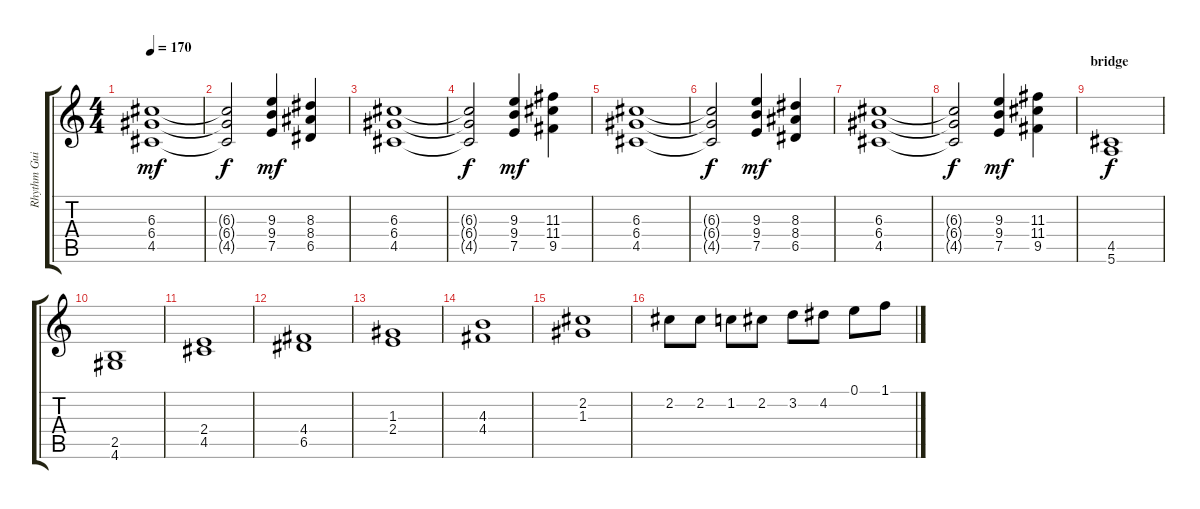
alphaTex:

\track ("Rhythm Guitar 2" "Rhythm Gui") {instrument overdrivenguitar}
\staff {score tabs}
\tuning (E4 B3 G3 D3 A2 E2) {hide}
\ts (4 4)
\section ("" "")
\tempo 170
\clef g2
\ks c
(6.3 6.4 4.5).1{dy mf} |
(6.3{t} 6.4{t} 4.5{t}).2{dy f} (9.3 9.4 7.5).4{dy mf} (8.3 8.4 6.5).4 |
(6.3 6.4 4.5).1 |
(6.3{t} 6.4{t} 4.5{t}).2{dy f} (9.3 9.4 7.5).4{dy mf} (11.3 11.4 9.5).4 |
(6.3 6.4 4.5).1 |
(6.3{t} 6.4{t} 4.5{t}).2{dy f} (9.3 9.4 7.5).4{dy mf} (8.3 8.4 6.5).4 |
(6.3 6.4 4.5).1 |
(6.3{t} 6.4{t} 4.5{t}).2{dy f} (9.3 9.4 7.5).4{dy mf} (11.3 11.4 9.5).4 |
\section ("" "bridge")
(4.5 5.6).1{dy f} |
(2.5 4.6).1 |
(2.4 4.5).1 |
(4.4 6.5).1 |
(1.3 2.4).1 |
(4.3 4.4).1 |
(2.2 1.3).1 |
2.2.8 2.2.8 1.2.8 2.2.8 3.2.8 4.2.8 0.1.8 1.1.8
